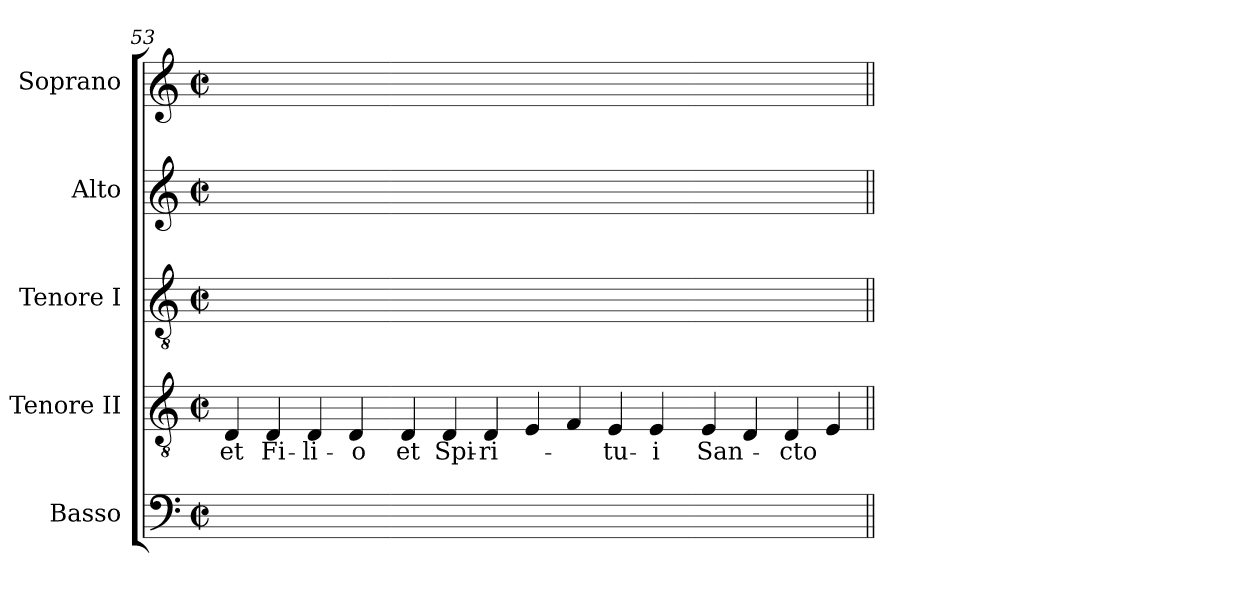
**kern	**kern	**text	**kern	**kern	**kern
*part5	*part4	*part4	*part3	*part2	*part1
*staff5	*staff4	*staff4	*staff3	*staff2	*staff1
*I"Basso	*I"Tenore II	*	*I"Tenore I	*I"Alto	*I"Soprano
*I'B.	*I'T.	*	*I'T.	*I'A.	*I'S.
*clefF4	*clefGv2	*	*clefGv2	*clefG2	*clefG2
*k[]	*k[]	*	*k[]	*k[]	*k[]
*C:	*C:	*	*C:	*C:	*C:
*M2/2	*M2/2	*	*M2/2	*M2/2	*M2/2
*met(c|)	*met(c|)	*	*met(c|)	*met(c|)	*met(c|)
=53	=53	=53	=53	=53	=53
!	!	!LO:LY:b:color=#000000	!	!	!
1ryy	4Di/	et	1ryy	1ryy	1ryy
!	!	!LO:LY:b:color=#000000	!	!	!
.	4Di/	Fi-	.	.	.
!	!	!LO:LY:b:color=#000000	!	!	!
.	4Di/	-li-	.	.	.
!	!	!LO:LY:b:color=#000000	!	!	!
.	4Di/	-o	.	.	.
=54-	=54-	=54-	=54-	=54-	=54-
!LO:N:vis=1	!	!	!	!	!
!	!	!LO:LY:b:color=#000000	!LO:N:vis=1	!LO:N:vis=1	!LO:N:vis=1
1ryy	4Di/	et	1ryy	1ryy	1ryy
!	!	!LO:LY:b:color=#000000	!	!	!
.	4Di/	Spi-	.	.	.
!	!	!LO:LY:b:color=#000000	!	!	!
.	4Di/	-ri-	.	.	.
.	4Ei/	.	.	.	.
2.ryy	4Fi/	.	2.ryy	2.ryy	2.ryy
!	!	!LO:LY:b:color=#000000	!	!	!
.	4Ei/	-tu-	.	.	.
!	!	!LO:LY:b:color=#000000	!	!	!
.	4Ei/	-i	.	.	.
=55-	=55-	=55-	=55-	=55-	=55-
!	!	!LO:LY:b:color=#000000	!	!	!
1ryy	4Ei/	San-	1ryy	1ryy	1ryy
.	4Di/	.	.	.	.
!	!	!LO:LY:b:color=#000000	!	!	!
.	4Di/	-cto	.	.	.
.	4Ei/	.	.	.	.
=||	=||	=||	=||	=||	=||
*-	*-	*-	*-	*-	*-
